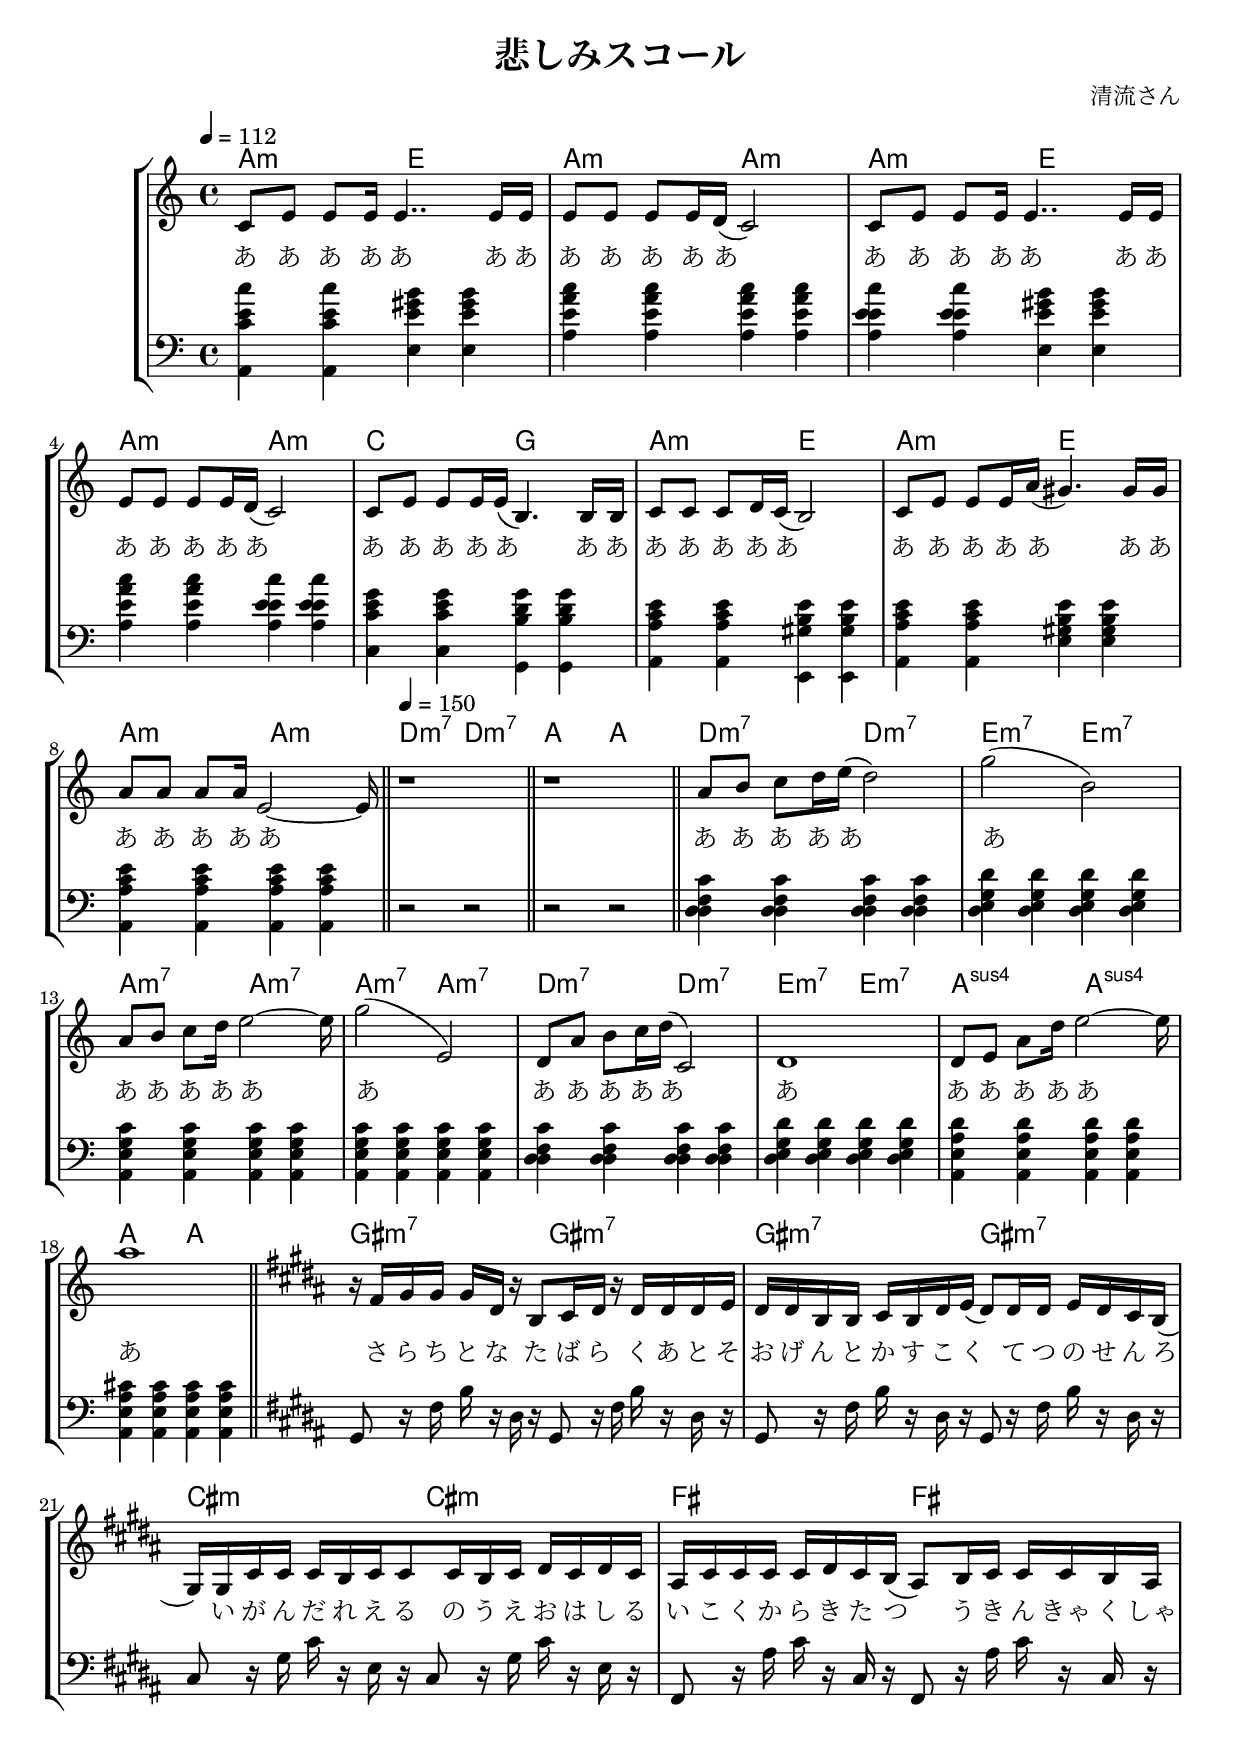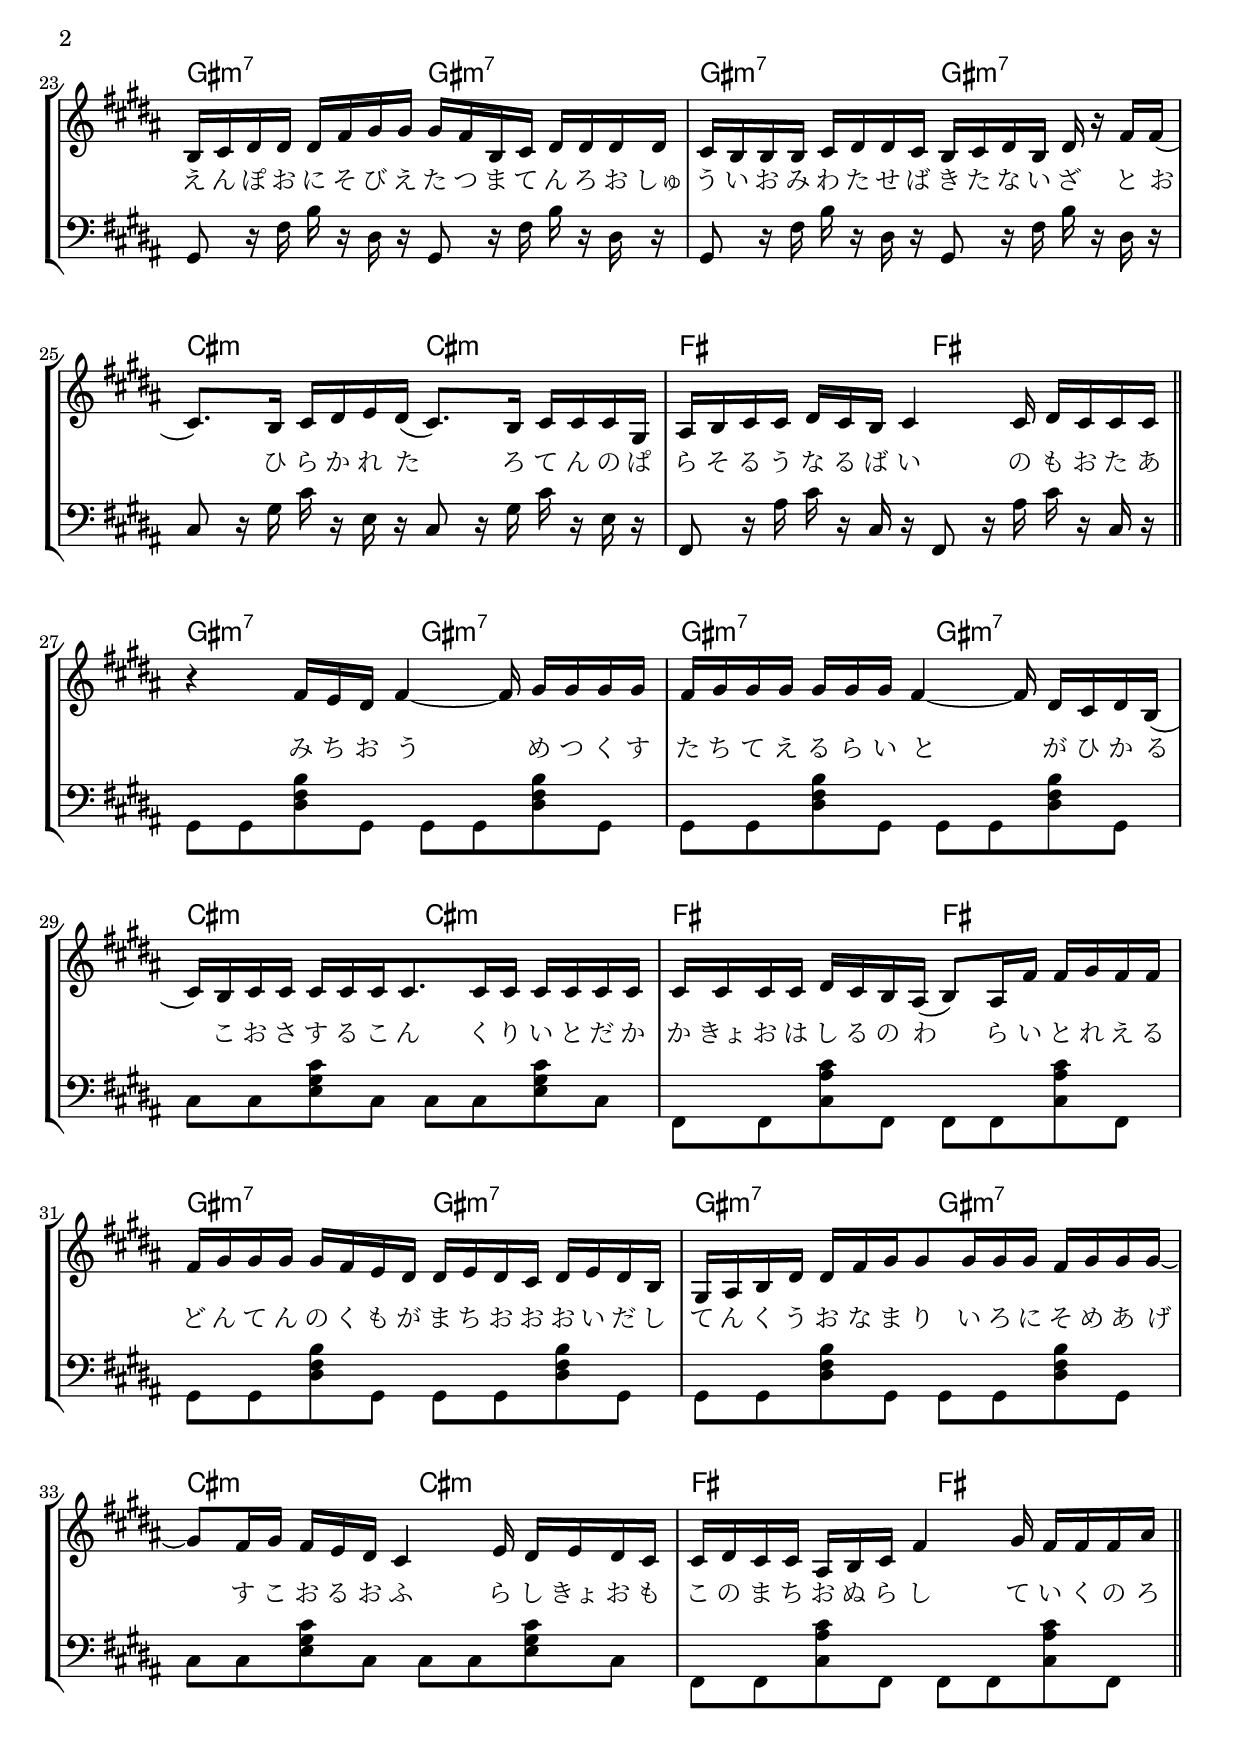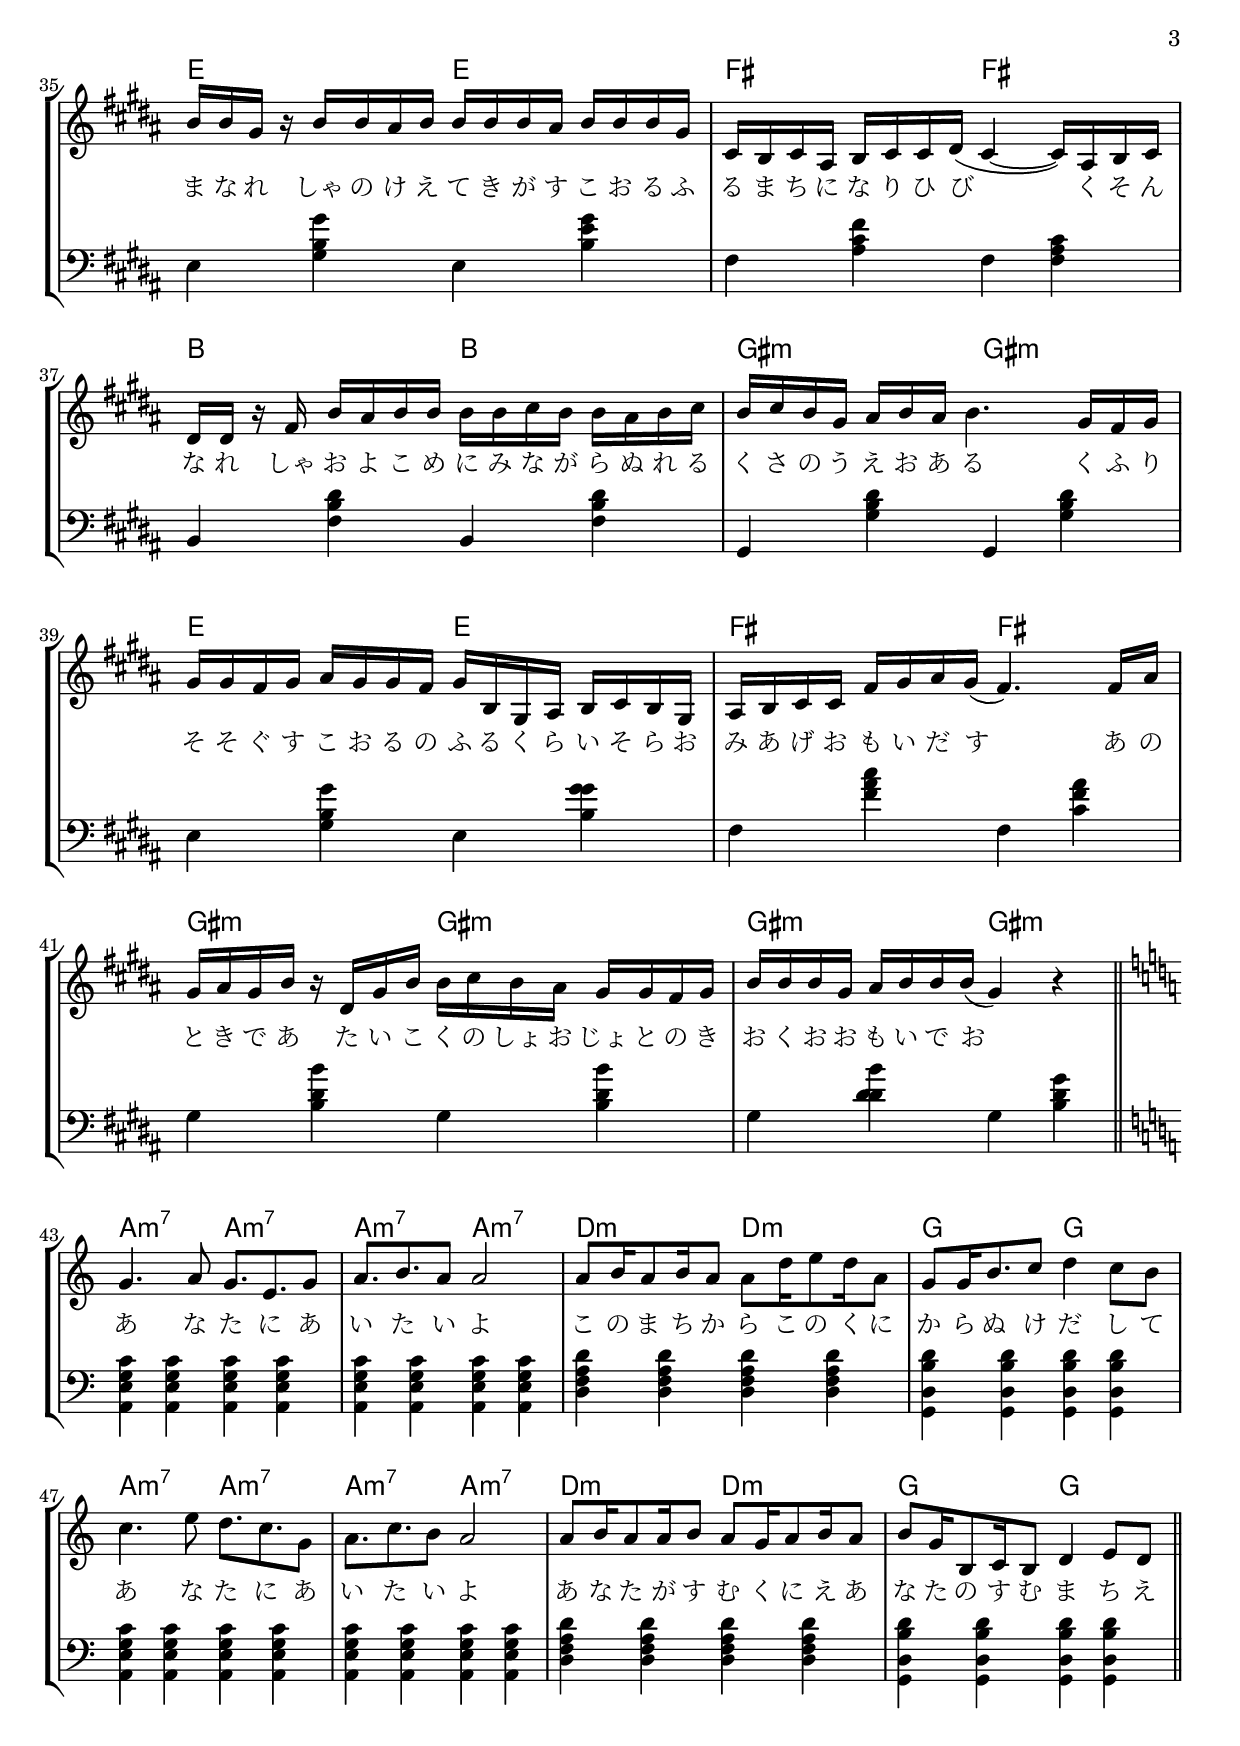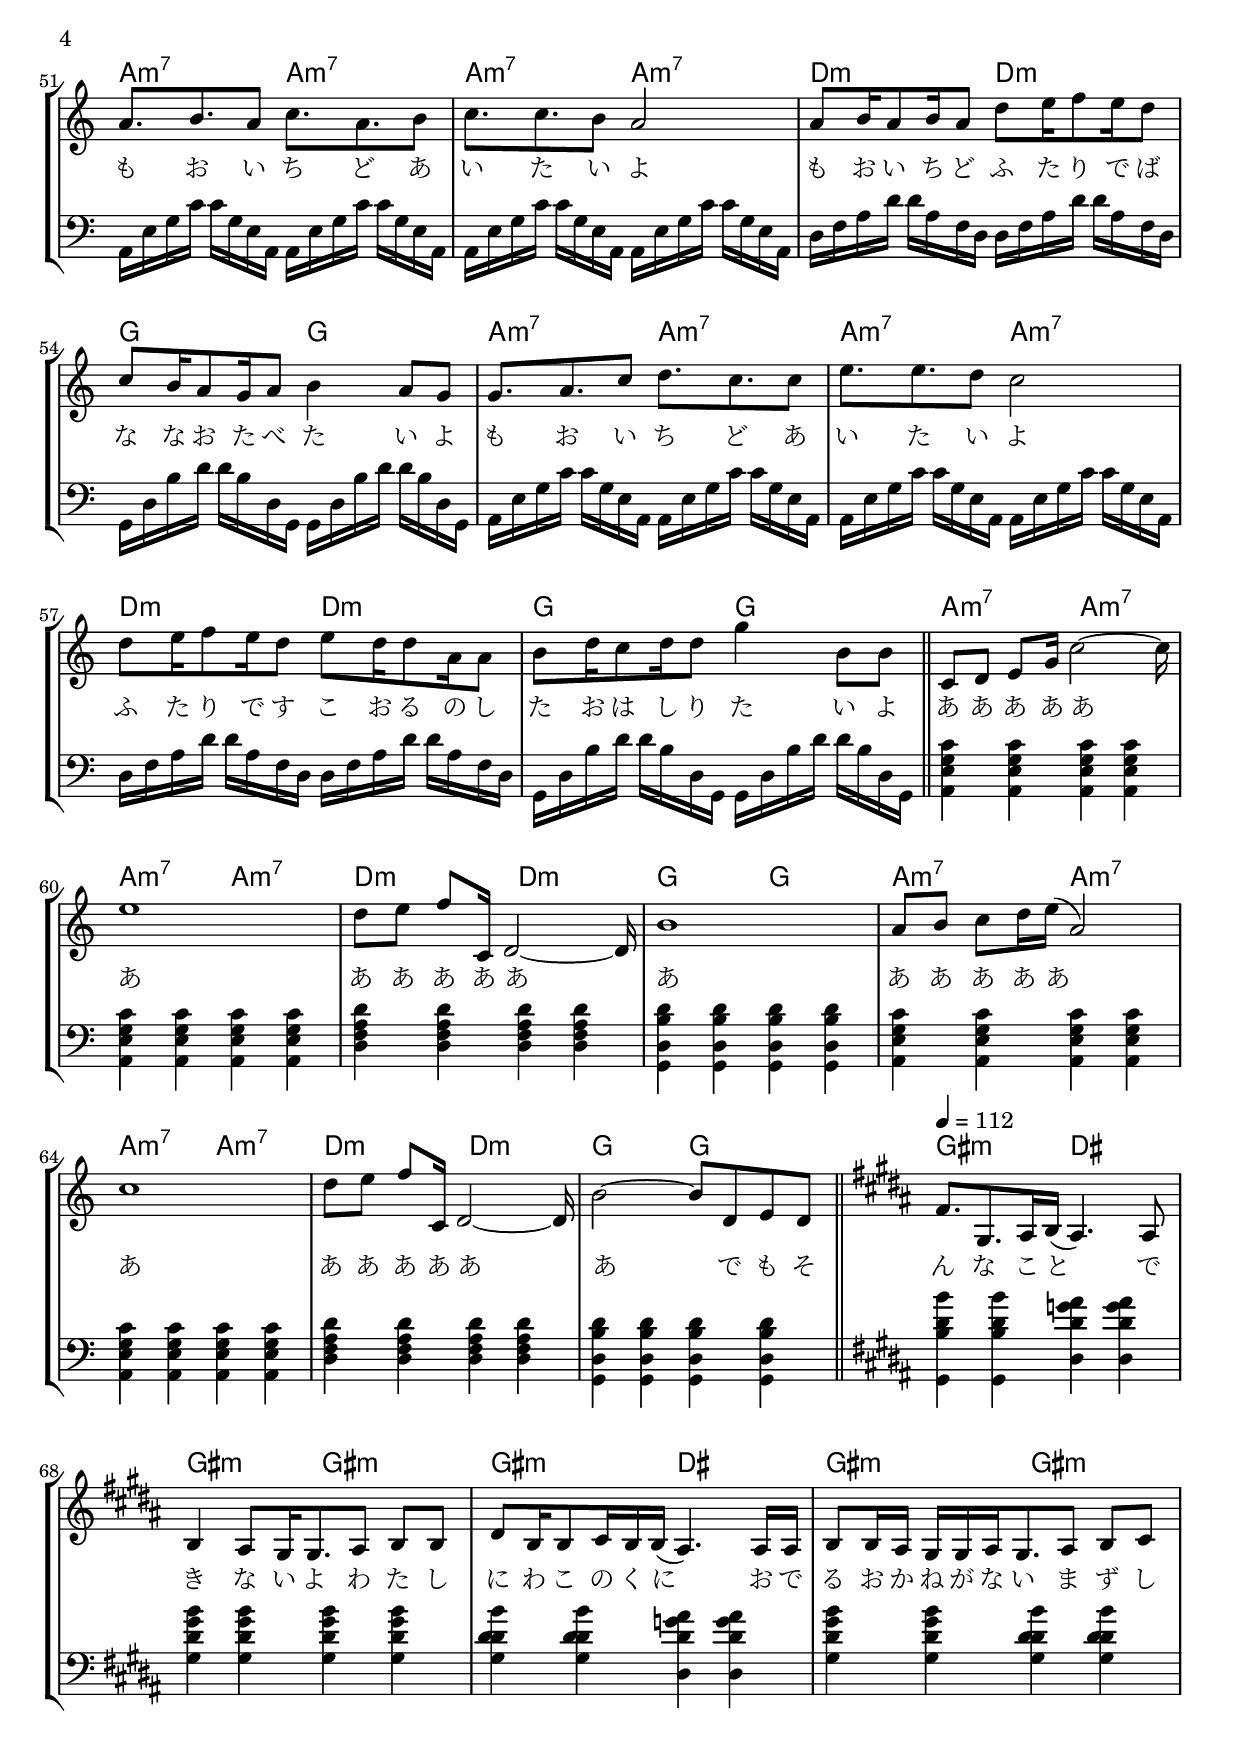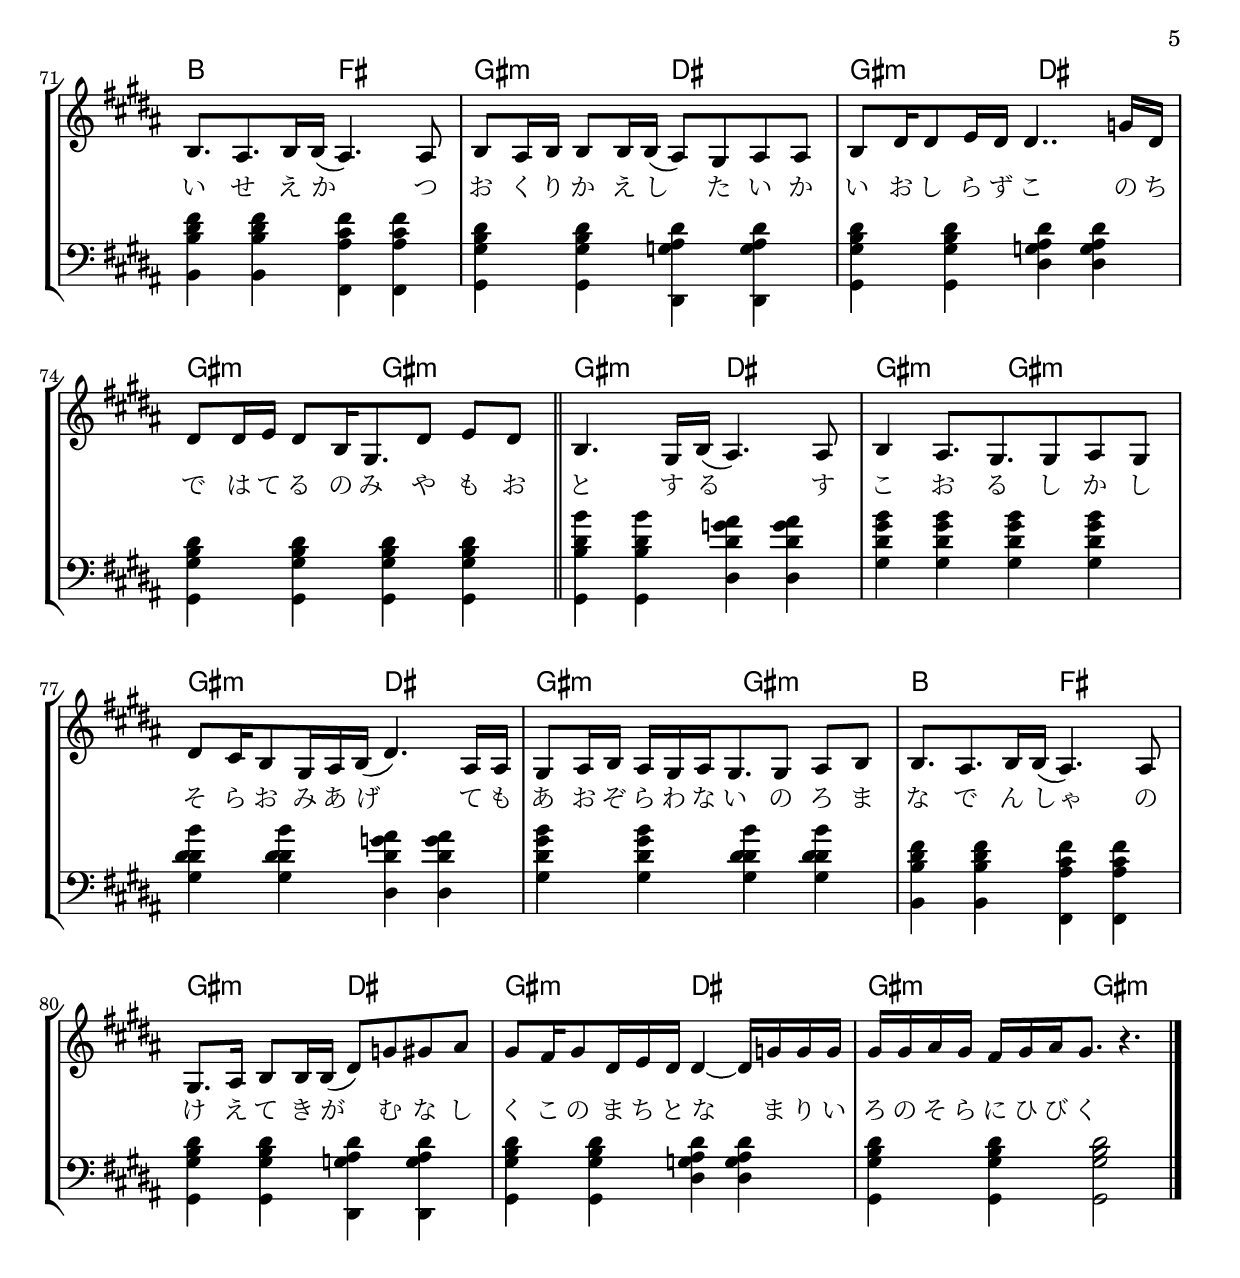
\version "2.12.1"

\header {
	title = \markup {悲しみスコール}
	composer = \markup \center-column {清流さん}
}

harmony = \chordmode {
	a2:m e a:m a:m a:m e a:m a:m c g a:m e a:m e a:m a:m 

	d:min7 d:min7 

	a a 

	d:min7 d:min7 e:min7 e:min7 a:min7 a:min7 a:min7 a:min7 d:min7 d:min7 e:min7 e:min7 a:sus4 a:sus4 a a 

	gis:min7 gis:min7 gis:min7 gis:min7 cis:m cis:m fis fis gis:min7 gis:min7 gis:min7 gis:min7 cis:m cis:m fis fis 

	gis:min7 gis:min7 gis:min7 gis:min7 cis:m cis:m fis fis gis:min7 gis:min7 gis:min7 gis:min7 cis:m cis:m fis fis 

	e e fis fis b b gis:m gis:m e e fis fis gis:m gis:m gis:m gis:m 

	a:min7 a:min7 a:min7 a:min7 d:m d:m g g a:min7 a:min7 a:min7 a:min7 d:m d:m g g 

	a:min7 a:min7 a:min7 a:min7 d:m d:m g g a:min7 a:min7 a:min7 a:min7 d:m d:m g g 

	a:min7 a:min7 a:min7 a:min7 d:m d:m g g a:min7 a:min7 a:min7 a:min7 d:m d:m g g 

	gis:m dis gis:m gis:m gis:m dis gis:m gis:m b fis gis:m dis gis:m dis gis:m gis:m 

	gis:m dis gis:m gis:m gis:m dis gis:m gis:m b fis gis:m dis gis:m dis gis:m gis:m 
}

melody = {
	\set Staff.midiInstrument = #"FX 1 (rain)"
		\key c \major
	\tempo 4 = 112
 c'8  e'8  e'8  e'16  e'4..  e'16  e'16 
	e'8  e'8  e'8  e'16  d'16  (c'2) 
	c'8  e'8  e'8  e'16  e'4..  e'16  e'16 
	e'8  e'8  e'8  e'16  d'16  (c'2) 
	c'8  e'8  e'8  e'16  e'16  (b4.)  b16  b16 
	c'8  c'8  c'8  d'16  c'16  (b2) 
	c'8  e'8  e'8  e'16  a'16  (gis'4.)  gis'16  gis'16 
	a'8  a'8  a'8  a'16  e'2~e'16
	\tempo 4 = 150
	r1   
	r1   
	\set Staff.midiInstrument = #"String Ensemble 1"
	 a'8  b'8  c''8  d''16  e''16  (d''2) 
	g''2  (b'2) 
	a'8  b'8  c''8  d''16  e''2~e''16 
	g''2  (e'2) 
	d'8  a'8  b'8  c''16  d''16  (c'2) 
	d'1 
	d'8  e'8  a'8  d''16  e''2~e''16 
	a''1
	\set Staff.midiInstrument = #"fss0.35"
		\key b \major
r16 fis'16  gis'16  gis'16  gis'16  dis'16  r16  b8  cis'16  dis'16  r16  dis'16  dis'16  dis'16  e'16 
	dis'16  dis'16  b16  b16  cis'16  b16  dis'16  e'16  (dis'8)  dis'16  dis'16  e'16  dis'16  cis'16  b16 
	(gis16)  gis16  cis'16  cis'16  cis'16  b16  cis'16  cis'8  cis'16  b16  cis'16  dis'16  cis'16  dis'16  cis'16 
	ais16  cis'16  cis'16  cis'16  cis'16  dis'16  cis'16  b16  (ais8)  b16  cis'16  cis'16  cis'16  b16  ais16 
	b16  cis'16  dis'16  dis'16  dis'16  fis'16  gis'16  gis'16  gis'16  fis'16  b16  cis'16  dis'16  dis'16  dis'16  dis'16 
	cis'16  b16  b16  b16  cis'16  dis'16  dis'16  cis'16  b16  cis'16  dis'16  b16  dis'16  r16  fis'16  fis'16 
	(cis'8.)  b16  cis'16  dis'16  e'16  dis'16  (cis'8.)  b16  cis'16  cis'16  cis'16  gis16 
	ais16  b16  cis'16  cis'16  dis'16  cis'16  b16  cis'4  cis'16  dis'16  cis'16  cis'16  cis'16
	\set Staff.midiInstrument = #"fss0.35"
	r4 fis'16  e'16  dis'16  fis'4~fis'16  gis'16  gis'16  gis'16  gis'16 
	fis'16  gis'16  gis'16  gis'16  gis'16  gis'16  gis'16  fis'4~fis'16  dis'16  cis'16  dis'16  b16 
	(cis'16)  b16  cis'16  cis'16  cis'16  cis'16  cis'16  cis'8.  cis'16  cis'16  cis'16  cis'16  cis'16  cis'16 
	cis'16  cis'16  cis'16  cis'16  dis'16  cis'16  b16  ais16  (b8)  ais16  fis'16  fis'16  gis'16  fis'16  fis'16 
	fis'16  gis'16  gis'16  gis'16  gis'16  fis'16  e'16  dis'16  dis'16  e'16  dis'16  cis'16  dis'16  e'16  dis'16  b16 
	gis16  ais16  b16  dis'16  dis'16  fis'16  gis'16  gis'8  gis'16  gis'16  gis'16  fis'16  gis'16  gis'16  gis'16~ 
	gis'8  fis'16  gis'16  fis'16  e'16  dis'16  cis'4  e'16  dis'16  e'16  dis'16  cis'16 
	cis'16  dis'16  cis'16  cis'16  ais16  b16  cis'16  fis'4  gis'16  fis'16  fis'16  	\set Staff.midiInstrument = #"fss0.35"
	fis'16  ais'16 
	b'16  b'16  gis'16  r16  b'16  b'16  ais'16  b'16  b'16  b'16  b'16  ais'16  b'16  b'16  b'16  gis'16 
	cis'16  b16  cis'16  ais16  b16  cis'16  cis'16  dis'16  (cis'4~cis'16)  ais16  b16  cis'16 
	dis'16  dis'16  r16  fis'16  b'16  ais'16  b'16  b'16  b'16  b'16  cis''16  b'16  b'16  ais'16  b'16  cis''16 
	b'16  cis''16  b'16  gis'16  ais'16  b'16  ais'16  b'4.  gis'16  fis'16  gis'16 
	gis'16  gis'16  fis'16  gis'16  ais'16  gis'16  gis'16  fis'16  gis'16  b16  gis16  ais16  b16  cis'16  b16  gis16 
	ais16  b16  cis'16  cis'16  fis'16  gis'16  ais'16  gis'16  (fis'4.)  fis'16  ais'16 
	gis'16  ais'16  gis'16  b'16  r16  dis'16  gis'16  b'16  b'16  cis''16  b'16  ais'16  gis'16  gis'16  fis'16  gis'16 
	b'16  b'16  b'16  gis'16  ais'16  b'16  b'16  b'16  (gis'4)  	r4 	\set Staff.midiInstrument = #"fss0.35"
		\key c \major
 g'4.  a'8  g'8.  e'8.  g'8 
	a'8.  b'8.  a'8  a'2 
	a'8  b'16  a'8  b'16  a'8  a'8  d''16  e''8  d''16  a'8 
	g'8  g'16  b'8.  c''8  d''4  c''8  b'8 
	c''4.  e''8  d''8.  c''8.  g'8 
	a'8.  c''8.  b'8  a'2 
	a'8  b'16  a'8  a'16  b'8  a'8  g'16  a'8  b'16  a'8 
	b'8  g'16  b8  c'16  b8  d'4  e'8  d'8
	\set Staff.midiInstrument = #"fss0.35"
	 a'8.  b'8.  a'8  c''8.  a'8.  b'8 
	c''8.  c''8.  b'8  a'2 
	a'8  b'16  a'8  b'16  a'8  d''8  e''16  f''8  e''16  d''8 
	c''8  b'16  a'8  g'16  a'8  b'4  a'8  g'8 
	g'8.  a'8.  c''8  d''8.  c''8.  c''8 
	e''8.  e''8.  d''8  c''2 
	d''8  e''16  f''8  e''16  d''8  e''8  d''16  d''8  a'16  a'8 
	b'8  d''16  c''8  d''16  d''8  g''4  b'8  b'8
	\set Staff.midiInstrument = #"String Ensemble 1"
	 c'8  d'8  e'8  g'16  c''2~c''16 
	e''1 
	d''8  e''8  f''8  c'16  d'2~d'16 
	b'1 
	a'8  b'8  c''8  d''16  e''16  (a'2) 
	c''1 
	d''8  e''8  f''8  c'16  d'2~d'16 
	b'2~b'8  	\set Staff.midiInstrument = #"fss0.35"
	d'8  e'8  d'8 
		\key b \major
	\tempo 4 = 112
fis'8.  gis8.  ais16  b16  (ais4.)  ais8 
	b4  ais8  gis16  gis8.  ais8  b8  b8 
	dis'8  b16  b8  cis'16  b16  b16  (ais4.)  ais16  ais16 
	b8  b16  ais16  gis16  gis16  ais16  gis8.  ais8  b8  cis'8 
	b8.  ais8.  b16  b16  (ais4.)  ais8 
	b8  ais16  b16  b8  b16  b16  (ais8)  gis8  ais8  ais8 
	b8  dis'16  dis'8  e'16  dis'16  dis'4..  g'16  dis'16 
	dis'8  dis'16  e'16  dis'8  b16  gis8.  	\set Staff.midiInstrument = #"fss0.35"
	dis'8  e'8  dis'8 
	b4.  gis16  b16  (ais4.)  ais8 
	b4  ais8.  gis8.  gis8  ais8  gis8 
	dis'8  cis'16  b8  gis16  ais16  b16  (dis'4.)  ais16  ais16 
	gis8  ais16  b16  ais16  gis16  ais16  gis8.  gis8  ais8  b8 
	b8.  ais8.  b16  b16  (ais4.)  ais8 
	gis8.  ais16  b8  b16  b16  (dis'8)  g'8  gis'8  ais'8 
	gis'8  fis'16  gis'8  dis'16  e'16  dis'16  dis'4~dis'16  g'16  g'16  g'16 
	gis'16  gis'16  ais'16  gis'16  fis'16  gis'16  ais'16  gis'8.  	r4. 	\bar "|."
}

words = \lyricmode {
	あ  あ  あ  あ  あ  あ  あ  あ  あ  あ  あ  あ  あ  あ  あ  あ  あ  あ  あ  あ  あ  あ  あ  あ  あ  あ  あ  あ  あ  あ  あ  あ  あ  あ  あ  あ  あ  あ  あ  あ  あ  あ  あ  あ  あ  あ  あ  あ  
	
	
	あ  あ  あ  あ  あ  あ  あ  あ  あ  あ  あ  あ  あ  あ  あ  あ  あ  あ  あ  あ  あ  あ  あ  あ  
	さ  ら  ち  と  な  た  ば  ら  く  あ  と  そ  お  げ  ん  と  か  す  こ  く  て  つ  の  せ  ん  ろ  い  が  ん  だ  れ  え  る  の  う  え  お  は  し  る  い  こ  く  か  ら  き  た  つ  う  き  ん  きゃ  く  しゃ  え  ん  ぽ  お  に  そ  び  え  た  つ  ま  て  ん  ろ  お  しゅ  う  い  お  み  わ  た  せ  ば  き  た  な  い  ざ  と  お  ひ  ら  か  れ  た  ろ  て  ん  の  ぱ  ら  そ  る  う  な  る  ば  い  の  も  お  た  あ  
	み  ち  お  う  め  つ  く  す  た  ち  て  え  る  ら  い  と  が  ひ  か  る  こ  お  さ  す  る  こ  ん  く  り  い  と  だ  か  か  きょ  お  は  し  る  の  わ  ら  い  と  れ  え  る  ど  ん  て  ん  の  く  も  が  ま  ち  お  お  お  い  だ  し  て  ん  く  う  お  な  ま  り  い  ろ  に  そ  め  あ  げ  す  こ  お  る  お  ふ  ら  し  きょ  お  も  こ  の  ま  ち  お  ぬ  ら  し  て  い  く  
	の  ろ  ま  な  れ  しゃ  の  け  え  て  き  が  す  こ  お  る  ふ  る  ま  ち  に  な  り  ひ  び  く  そ  ん  な  れ  しゃ  お  よ  こ  め  に  み  な  が  ら  ぬ  れ  る  く  さ  の  う  え  お  あ  る  く  ふ  り  そ  そ  ぐ  す  こ  お  る  の  ふ  る  く  ら  い  そ  ら  お  み  あ  げ  お  も  い  だ  す  あ  の  と  き  で  あ  た  い  こ  く  の  しょ  お  じょ  と  の  き  お  く  お  お  も  い  で  お  
	あ  な  た  に  あ  い  た  い  よ  こ  の  ま  ち  か  ら  こ  の  く  に  か  ら  ぬ  け  だ  し  て  あ  な  た  に  あ  い  た  い  よ  あ  な  た  が  す  む  く  に  え  あ  な  た  の  す  む  ま  ち  え  
	も  お  い  ち  ど  あ  い  た  い  よ  も  お  い  ち  ど  ふ  た  り  で  ば  な  な  お  た  べ  た  い  よ  も  お  い  ち  ど  あ  い  た  い  よ  ふ  た  り  で  す  こ  お  る  の  し  た  お  は  し  り  た  い  よ  
	あ  あ  あ  あ  あ  あ  あ  あ  あ  あ  あ  あ  あ  あ  あ  あ  あ  あ  あ  あ  あ  あ  あ  あ  
	で  も  そ  ん  な  こ  と  で  き  な  い  よ  わ  た  し  に  わ  こ  の  く  に  お  で  る  お  か  ね  が  な  い  ま  ず  し  い  せ  え  か  つ  お  く  り  か  え  し  た  い  か  い  お  し  ら  ず  こ  の  ち  で  は  て  る  の  み  
	や  も  お  と  す  る  す  こ  お  る  し  か  し  そ  ら  お  み  あ  げ  て  も  あ  お  ぞ  ら  わ  な  い  の  ろ  ま  な  で  ん  しゃ  の  け  え  て  き  が  む  な  し  く  こ  の  ま  ち  と  な  ま  り  い  ろ  の  そ  ら  に  ひ  び  く  
}

tempochange = {
	\tempo 4 = 112
	r1 | r1 | r1 | r1 | r1 | r1 | r1 | r1 \bar "||"
	\tempo 4 = 150
	r1 \bar "||"
	\tempo 4 = 150
	r1 \bar "||"
	\tempo 4 = 150
	r1 | r1 | r1 | r1 | r1 | r1 | r1 | r1 \bar "||"
	\tempo 4 = 150
	r1 | r1 | r1 | r1 | r1 | r1 | r1 | r1 \bar "||"
	\tempo 4 = 150
	r1 | r1 | r1 | r1 | r1 | r1 | r1 | r1 \bar "||"
	\tempo 4 = 150
	r1 | r1 | r1 | r1 | r1 | r1 | r1 | r1 \bar "||"
	\tempo 4 = 150
	r1 | r1 | r1 | r1 | r1 | r1 | r1 | r1 \bar "||"
	\tempo 4 = 150
	r1 | r1 | r1 | r1 | r1 | r1 | r1 | r1 \bar "||"
	\tempo 4 = 150
	r1 | r1 | r1 | r1 | r1 | r1 | r1 | r1 \bar "||"
	\tempo 4 = 112
	r1 | r1 | r1 | r1 | r1 | r1 | r1 | r1 \bar "||"
	\tempo 4 = 112
	r1 | r1 | r1 | r1 | r1 | r1 | r1 | r1 \bar "|."
}

mainacc = {
	\clef bass
	\set Staff.midiInstrument = #"Bright Acoustic"
	\key c \major
	\tempo 4 = 112
	<a, e' c' c''>4 <a, e' c' c''>4
	<e e' gis' b'>4 <e e' gis' b'>4
	<a e' a' c''>4 <a e' a' c''>4
	<a e' a' c''>4 <a e' a' c''>4
	<a e' e' c''>4 <a e' e' c''>4
	<e e' gis' b'>4 <e e' gis' b'>4
	<a e' a' c''>4 <a e' a' c''>4
	<a e' e' c''>4 <a e' e' c''>4
	<c c' e' g'>4 <c c' e' g'>4
	<g, b d' g'>4 <g, b d' g'>4
	<a, a c' e'>4 <a, a c' e'>4
	<e, gis b e'>4 <e, gis b e'>4
	<a, a c' e'>4 <a, a c' e'>4
	<e gis b e'>4 <e gis b e'>4
	<a, a c' e'>4 <a, a c' e'>4
	<a, a c' e'>4 <a, a c' e'>4
	\bar "||"

	\set Staff.midiInstrument = #"Acoustic grand"
	\tempo 4 = 150
	r2
	r2
	\bar "||"

	\set Staff.midiInstrument = #"Acoustic grand"
	r2
	r2
	\bar "||"

	\set Staff.midiInstrument = #"Bright Acoustic"
	<d d f c'>4 <d d f c'>4
	<d d f c'>4 <d d f c'>4
	<e d g d'>4 <e d g d'>4
	<e d g d'>4 <e d g d'>4
	<a, e g c'>4 <a, e g c'>4
	<a, e g c'>4 <a, e g c'>4
	<a, e g c'>4 <a, e g c'>4
	<a, e g c'>4 <a, e g c'>4
	<d d f c'>4 <d d f c'>4
	<d d f c'>4 <d d f c'>4
	<e d g d'>4 <e d g d'>4
	<e d g d'>4 <e d g d'>4
	<a, e a d'>4 <a, e a d'>4
	<a, e a d'>4 <a, e a d'>4
	<a, e a cis'>4 <a, e a cis'>4
	<a, e a cis'>4 <a, e a cis'>4
	\bar "||"

	\set Staff.midiInstrument = #"Harmonica"
	\key b \major
	gis,8r16fis16b16r16dis16r16
	gis,8r16fis16b16r16dis16r16
	gis,8r16fis16b16r16dis16r16
	gis,8r16fis16b16r16dis16r16
	cis8r16gis16cis'16r16e16r16
	cis8r16gis16cis'16r16e16r16
	fis,8r16ais16cis'16r16cis16r16
	fis,8r16ais16cis'16r16cis16r16
	gis,8r16fis16b16r16dis16r16
	gis,8r16fis16b16r16dis16r16
	gis,8r16fis16b16r16dis16r16
	gis,8r16fis16b16r16dis16r16
	cis8r16gis16cis'16r16e16r16
	cis8r16gis16cis'16r16e16r16
	fis,8r16ais16cis'16r16cis16r16
	fis,8r16ais16cis'16r16cis16r16
	\bar "||"

	\set Staff.midiInstrument = #"Harmonica"
	gis,8 gis,8 <dis fis b>8 gis,8
	gis,8 gis,8 <dis fis b>8 gis,8
	gis,8 gis,8 <dis fis b>8 gis,8
	gis,8 gis,8 <dis fis b>8 gis,8
	cis8 cis8 <e gis cis'>8 cis8
	cis8 cis8 <e gis cis'>8 cis8
	fis,8 fis,8 <cis ais cis'>8 fis,8
	fis,8 fis,8 <cis ais cis'>8 fis,8
	gis,8 gis,8 <dis fis b>8 gis,8
	gis,8 gis,8 <dis fis b>8 gis,8
	gis,8 gis,8 <dis fis b>8 gis,8
	gis,8 gis,8 <dis fis b>8 gis,8
	cis8 cis8 <e gis cis'>8 cis8
	cis8 cis8 <e gis cis'>8 cis8
	fis,8 fis,8 <cis ais cis'>8 fis,8
	fis,8 fis,8 <cis ais cis'>8 fis,8
	\bar "||"

	\set Staff.midiInstrument = #"Slap Bass 1"
	e4 <gis b gis'>4
	e4 <b e' gis'>4
	fis4 <ais cis' fis'>4
	fis4 <fis ais cis'>4
	b,4 <fis b dis'>4
	b,4 <fis b dis'>4
	gis,4 <gis b dis'>4
	gis,4 <gis b dis'>4
	e4 <gis b gis'>4
	e4 <b gis' gis'>4
	fis4 <fis' ais' cis''>4
	fis4 <cis' fis' ais'>4
	gis4 <b dis' b'>4
	gis4 <b dis' b'>4
	gis4 <dis' dis' b'>4
	gis4 <b dis' gis'>4
	\bar "||"

	\set Staff.midiInstrument = #"Acoustic Guitar (nylon)"
	\key c \major
	<a, e g c'>4 <a, e g c'>4
	<a, e g c'>4 <a, e g c'>4
	<a, e g c'>4 <a, e g c'>4
	<a, e g c'>4 <a, e g c'>4
	<d f a d'>4 <d f a d'>4
	<d f a d'>4 <d f a d'>4
	<g, d b d'>4 <g, d b d'>4
	<g, d b d'>4 <g, d b d'>4
	<a, e g c'>4 <a, e g c'>4
	<a, e g c'>4 <a, e g c'>4
	<a, e g c'>4 <a, e g c'>4
	<a, e g c'>4 <a, e g c'>4
	<d f a d'>4 <d f a d'>4
	<d f a d'>4 <d f a d'>4
	<g, d b d'>4 <g, d b d'>4
	<g, d b d'>4 <g, d b d'>4
	\bar "||"

	\set Staff.midiInstrument = #"Acoustic Guitar (steel)"
	a,16 e g c' c' g e a,
	a,16 e g c' c' g e a,
	a,16 e g c' c' g e a,
	a,16 e g c' c' g e a,
	d16 f a d' d' a f d
	d16 f a d' d' a f d
	g,16 d b d' d' b d g,
	g,16 d b d' d' b d g,
	a,16 e g c' c' g e a,
	a,16 e g c' c' g e a,
	a,16 e g c' c' g e a,
	a,16 e g c' c' g e a,
	d16 f a d' d' a f d
	d16 f a d' d' a f d
	g,16 d b d' d' b d g,
	g,16 d b d' d' b d g,
	\bar "||"

	\set Staff.midiInstrument = #"Bright Acoustic"
	<a, e g c'>4 <a, e g c'>4
	<a, e g c'>4 <a, e g c'>4
	<a, e g c'>4 <a, e g c'>4
	<a, e g c'>4 <a, e g c'>4
	<d f a d'>4 <d f a d'>4
	<d f a d'>4 <d f a d'>4
	<g, d b d'>4 <g, d b d'>4
	<g, d b d'>4 <g, d b d'>4
	<a, e g c'>4 <a, e g c'>4
	<a, e g c'>4 <a, e g c'>4
	<a, e g c'>4 <a, e g c'>4
	<a, e g c'>4 <a, e g c'>4
	<d f a d'>4 <d f a d'>4
	<d f a d'>4 <d f a d'>4
	<g, d b d'>4 <g, d b d'>4
	<g, d b d'>4 <g, d b d'>4
	\bar "||"

	\set Staff.midiInstrument = #"Bright Acoustic"
	\key b \major
	\tempo 4 = 112
	<gis, dis' b b'>4 <gis, dis' b b'>4
	<dis dis' g' ais'>4 <dis dis' g' ais'>4
	<gis dis' gis' b'>4 <gis dis' gis' b'>4
	<gis dis' gis' b'>4 <gis dis' gis' b'>4
	<gis dis' dis' b'>4 <gis dis' dis' b'>4
	<dis dis' g' ais'>4 <dis dis' g' ais'>4
	<gis dis' gis' b'>4 <gis dis' gis' b'>4
	<gis dis' dis' b'>4 <gis dis' dis' b'>4
	<b, b dis' fis'>4 <b, b dis' fis'>4
	<fis, ais cis' fis'>4 <fis, ais cis' fis'>4
	<gis, gis b dis'>4 <gis, gis b dis'>4
	<dis, g ais dis'>4 <dis, g ais dis'>4
	<gis, gis b dis'>4 <gis, gis b dis'>4
	<dis g ais dis'>4 <dis g ais dis'>4
	<gis, gis b dis'>4 <gis, gis b dis'>4
	<gis, gis b dis'>4 <gis, gis b dis'>4
	\bar "||"

	\set Staff.midiInstrument = #"Bright Acoustic"
	<gis, dis' b b'>4 <gis, dis' b b'>4
	<dis dis' g' ais'>4 <dis dis' g' ais'>4
	<gis dis' gis' b'>4 <gis dis' gis' b'>4
	<gis dis' gis' b'>4 <gis dis' gis' b'>4
	<gis dis' dis' b'>4 <gis dis' dis' b'>4
	<dis dis' g' ais'>4 <dis dis' g' ais'>4
	<gis dis' gis' b'>4 <gis dis' gis' b'>4
	<gis dis' dis' b'>4 <gis dis' dis' b'>4
	<b, b dis' fis'>4 <b, b dis' fis'>4
	<fis, ais cis' fis'>4 <fis, ais cis' fis'>4
	<gis, gis b dis'>4 <gis, gis b dis'>4
	<dis, g ais dis'>4 <dis, g ais dis'>4
	<gis, gis b dis'>4 <gis, gis b dis'>4
	<dis g ais dis'>4 <dis g ais dis'>4
	<gis, gis b dis'>4 <gis, gis b dis'>4
	<gis, gis b dis'>2
	\bar "|."
}

subacc = {
	\clef bass
	\set Staff.midiInstrument = #"Acoustic grand"
	\key c \major
	\tempo 4 = 112
	r2
	r2
	r2
	r2
	r2
	r2
	r2
	r2
	r2
	r2
	r2
	r2
	r2
	r2
	r2
	r2
	\bar "||"

	\set Staff.midiInstrument = #"Acoustic grand"
	\tempo 4 = 150
	r2
	r2
	\bar "||"

	\set Staff.midiInstrument = #"Acoustic grand"
	r2
	r2
	\bar "||"

	\set Staff.midiInstrument = #"Electric Guitar (clean)"
	d16 <d f c'>16 d8 <d f c'>8 d8
	d16 <d f c'>16 d8 <d f c'>8 d8
	e16 <d g d'>16 e8 <d g d'>8 e8
	e16 <d g d'>16 e8 <d g d'>8 e8
	a,16 <e g c'>16 a,8 <e g c'>8 a,8
	a,16 <e g c'>16 a,8 <e g c'>8 a,8
	a,16 <e g c'>16 a,8 <e g c'>8 a,8
	a,16 <e g c'>16 a,8 <e g c'>8 a,8
	d16 <d f c'>16 d8 <d f c'>8 d8
	d16 <d f c'>16 d8 <d f c'>8 d8
	e16 <d g d'>16 e8 <d g d'>8 e8
	e16 <d g d'>16 e8 <d g d'>8 e8
	a,16 <e a d'>16 a,8 <e a d'>8 a,8
	a,16 <e a d'>16 a,8 <e a d'>8 a,8
	a,16 <e a cis'>16 a,8 <e a cis'>8 a,8
	a,16 <e a cis'>16 a,8 <e a cis'>8 a,8
	\bar "||"

	\set Staff.midiInstrument = #"Electric Guitar (clean)"
	\key b \major
	gis,8 b fis b
	gis,8 b fis b
	gis,8 b fis b
	gis,8 b fis b
	cis8 cis' gis cis'
	cis8 cis' gis cis'
	fis,8 cis' ais cis'
	fis,8 cis' ais cis'
	gis,8 b fis b
	gis,8 b fis b
	gis,8 b fis b
	gis,8 b fis b
	cis8 cis' gis cis'
	cis8 cis' gis cis'
	fis,8 cis' ais cis'
	fis,8 cis' ais cis'
	\bar "||"

	\set Staff.midiInstrument = #"Electric Guitar (clean)"
	gis,8r16fis16b16r16dis16r16
	gis,8r16fis16b16r16dis16r16
	gis,8r16fis16b16r16dis16r16
	gis,8r16fis16b16r16dis16r16
	cis8r16gis16cis'16r16e16r16
	cis8r16gis16cis'16r16e16r16
	fis,8r16ais16cis'16r16cis16r16
	fis,8r16ais16cis'16r16cis16r16
	gis,8r16fis16b16r16dis16r16
	gis,8r16fis16b16r16dis16r16
	gis,8r16fis16b16r16dis16r16
	gis,8r16fis16b16r16dis16r16
	cis8r16gis16cis'16r16e16r16
	cis8r16gis16cis'16r16e16r16
	fis,8r16ais16cis'16r16cis16r16
	fis,8r16ais16cis'16r16cis16r16
	\bar "||"

	\set Staff.midiInstrument = #"Electric Guitar (clean)"
	r8 <gis b gis'>8 <gis b gis'>8 <gis b gis'>8
	r8 <b e' gis'>8 <b e' gis'>8 <b e' gis'>8
	r8 <ais cis' fis'>8 <ais cis' fis'>8 <ais cis' fis'>8
	r8 <fis ais cis'>8 <fis ais cis'>8 <fis ais cis'>8
	r8 <fis b dis'>8 <fis b dis'>8 <fis b dis'>8
	r8 <fis b dis'>8 <fis b dis'>8 <fis b dis'>8
	r8 <gis b dis'>8 <gis b dis'>8 <gis b dis'>8
	r8 <gis b dis'>8 <gis b dis'>8 <gis b dis'>8
	r8 <gis b gis'>8 <gis b gis'>8 <gis b gis'>8
	r8 <b gis' gis'>8 <b gis' gis'>8 <b gis' gis'>8
	r8 <fis' ais' cis''>8 <fis' ais' cis''>8 <fis' ais' cis''>8
	r8 <cis' fis' ais'>8 <cis' fis' ais'>8 <cis' fis' ais'>8
	r8 <b dis' b'>8 <b dis' b'>8 <b dis' b'>8
	r8 <b dis' b'>8 <b dis' b'>8 <b dis' b'>8
	r8 <dis' dis' b'>8 <dis' dis' b'>8 <dis' dis' b'>8
	r8 <b dis' gis'>8 <b dis' gis'>8 <b dis' gis'>8
	\bar "||"

	\set Staff.midiInstrument = #"String Ensemble 2"
	\key c \major
	<a, e g c'>4 <a, e g c'>4
	<a, e g c'>4 <a, e g c'>4
	<a, e g c'>4 <a, e g c'>4
	<a, e g c'>4 <a, e g c'>4
	<d f a d'>4 <d f a d'>4
	<d f a d'>4 <d f a d'>4
	<g, d b d'>4 <g, d b d'>4
	<g, d b d'>4 <g, d b d'>4
	<a, e g c'>4 <a, e g c'>4
	<a, e g c'>4 <a, e g c'>4
	<a, e g c'>4 <a, e g c'>4
	<a, e g c'>4 <a, e g c'>4
	<d f a d'>4 <d f a d'>4
	<d f a d'>4 <d f a d'>4
	<g, d b d'>4 <g, d b d'>4
	<g, d b d'>4 <g, d b d'>4
	\bar "||"

	\set Staff.midiInstrument = #"String Ensemble 1"
	<a, e g c'>4 <a, e g c'>4
	<a, e g c'>4 <a, e g c'>4
	<a, e g c'>4 <a, e g c'>4
	<a, e g c'>4 <a, e g c'>4
	<d f a d'>4 <d f a d'>4
	<d f a d'>4 <d f a d'>4
	<g, d b d'>4 <g, d b d'>4
	<g, d b d'>4 <g, d b d'>4
	<a, e g c'>4 <a, e g c'>4
	<a, e g c'>4 <a, e g c'>4
	<a, e g c'>4 <a, e g c'>4
	<a, e g c'>4 <a, e g c'>4
	<d f a d'>4 <d f a d'>4
	<d f a d'>4 <d f a d'>4
	<g, d b d'>4 <g, d b d'>4
	<g, d b d'>4 <g, d b d'>4
	\bar "||"

	\set Staff.midiInstrument = #"Electric Guitar (clean)"
	a,8 c' g c'
	a,8 c' g c'
	a,8 c' g c'
	a,8 c' g c'
	d8 d' a d'
	d8 d' a d'
	g,8 d' b d'
	g,8 d' b d'
	a,8 c' g c'
	a,8 c' g c'
	a,8 c' g c'
	a,8 c' g c'
	d8 d' a d'
	d8 d' a d'
	g,8 d' b d'
	g,8 d' b d'
	\bar "||"

	\set Staff.midiInstrument = #"FX 1 (rain)"
	\key b \major
	\tempo 4 = 112
	gis,4 r4
	dis4 r4
	gis4 r4
	gis4 r4
	gis4 r4
	dis4 r4
	gis4 r4
	gis4 r4
	b,4 r4
	fis,4 r4
	gis,4 r4
	dis,4 r4
	gis,4 r4
	dis4 r4
	gis,4 r4
	gis,4 r4
	\bar "||"

	\set Staff.midiInstrument = #"FX 1 (rain)"
	gis,4 <dis' b b'>4
	dis4 <dis' g' ais'>4
	gis4 <dis' gis' b'>4
	gis4 <dis' gis' b'>4
	gis4 <dis' dis' b'>4
	dis4 <dis' g' ais'>4
	gis4 <dis' gis' b'>4
	gis4 <dis' dis' b'>4
	b,4 <b dis' fis'>4
	fis,4 <ais cis' fis'>4
	gis,4 <gis b dis'>4
	dis,4 <g ais dis'>4
	gis,4 <gis b dis'>4
	dis4 <g ais dis'>4
	gis,4 <gis b dis'>4
	<gis, gis b dis'>2
	\bar "|."
}

percA = {
	\drummode {
	r1 |r1 |r1 |r1 |r1 |r1 |r1 |r1 \bar "||"
	r1 \bar "||"
	cymc1  \bar "||"
	cymc1  |r1  |r1  |r1  |cymc1  |r1  |r1  |r1  \bar "||"
	cymc1  |r1  |r1  |r1  |cymc1  |r1  |r1  |r1  \bar "||"
	cymc1  |r1  |r1  |r1  |cymc1  |r1  |r1  |r1  \bar "||"
	cymc1  |r1  |r1  |r1  |cymc1  |r1  |r1  |r1  \bar "||"
	cymc1  |r1  |r1  |r1  |cymc1  |r1  |r1  |r1  \bar "||"
	cymc1  |r1  |r1  |r1  |cymc1  |r1  |r1  |r1  \bar "||"
	cymc1  |r1  |r1  |r1  |cymc1  |r1  |r1  |r1  \bar "||"
	r1 |r1 |r1 |r1 |r1 |r1 |r1 |r1 \bar "||"
	r1 |r1 |r1 |r1 |r1 |r1 |r1 |r1 \bar "|."
	}
}

percB = {
	\drummode {
	r1 |r1 |r1 |r1 |r1 |r1 |r1 |r1 \bar "||"
	r1 \bar "||"
	r8 hho8 hho8 hho8 hho8 hho8 hho8 hho8  \bar "||"
	r8 hho8 hho8 hho8 hho8 hho8 hho8 hho8  |hho8 hho8 hho8 hho8 hho8 hho8 hho8 hho8  |hho8 hho8 hho8 hho8 hho8 hho8 hho8 hho8  |hho8 hho8 hho8 hho8 hho8 hho4.  |r8 hho8 hho8 hho8 hho8 hho8 hho8 hho8  |hho8 hho8 hho8 hho8 hho8 hho8 hho8 hho8  |hho8 hho8 hho8 hho8 hho8 hho8 hho8 hho8  |hho8 hho8 hho8 hho8 hho8 hho4.  \bar "||"
	r8 hho8 hho8 hho8 hho8 hho8 hho8 hho8  |hho8 hho8 hho8 hho8 hho8 hho8 hho8 hho8  |hho8 hho8 hho8 hho8 hho8 hho8 hho8 hho8  |hho8 hho8 hho8 hho8 hho8 hho4.  |r8 hho8 hho8 hho8 hho8 hho8 hho8 hho8  |hho8 hho8 hho8 hho8 hho8 hho8 hho8 hho8  |hho8 hho8 hho8 hho8 hho8 hho8 hho8 hho8  |hho8 hho8 hho8 hho8 hho8 hho4.  \bar "||"
	r8 hho8 hho8 hho8 hho8 hho8 hho8 hho8  |hho8 hho8 hho8 hho8 hho8 hho8 hho8 hho8  |hho8 hho8 hho8 hho8 hho8 hho8 hho8 hho8  |hho8 hho8 hho8 hho8 hho8 hho4.  |r8 hho8 hho8 hho8 hho8 hho8 hho8 hho8  |hho8 hho8 hho8 hho8 hho8 hho8 hho8 hho8  |hho8 hho8 hho8 hho8 hho8 hho8 hho8 hho8  |hho8 hho8 hho8 hho8 hho8 hho4.  \bar "||"
	r8 hho8 hho8 hho8 hho8 hho8 hho8 hho8  |hho8 hho8 hho8 hho8 hho8 hho8 hho8 hho8  |hho8 hho8 hho8 hho8 hho8 hho8 hho8 hho8  |hho8 hho8 hho8 hho8 hho8 hho4.  |r8 hho8 hho8 hho8 hho8 hho8 hho8 hho8  |hho8 hho8 hho8 hho8 hho8 hho8 hho8 hho8  |hho8 hho8 hho8 hho8 hho8 hho8 hho8 hho8  |hho8 hho8 hho8 hho8 hho8 hho4.  \bar "||"
	r8 hho8 hho8 hho8 hho8 hho8 hho8 hho8  |hho8 hho8 hho8 hho8 hho8 hho8 hho8 hho8  |hho8 hho8 hho8 hho8 hho8 hho8 hho8 hho8  |hho8 hho8 hho8 hho8 hho8 hho4.  |r8 hho8 hho8 hho8 hho8 hho8 hho8 hho8  |hho8 hho8 hho8 hho8 hho8 hho8 hho8 hho8  |hho8 hho8 hho8 hho8 hho8 hho8 hho8 hho8  |hho8 hho8 hho8 hho8 hho8 hho4.  \bar "||"
	r8 hho8 hho8 hho8 hho8 hho8 hho8 hho8  |hho8 hho8 hho8 hho8 hho8 hho8 hho8 hho8  |hho8 hho8 hho8 hho8 hho8 hho8 hho8 hho8  |hho8 hho8 hho8 hho8 hho8 hho4.  |r8 hho8 hho8 hho8 hho8 hho8 hho8 hho8  |hho8 hho8 hho8 hho8 hho8 hho8 hho8 hho8  |hho8 hho8 hho8 hho8 hho8 hho8 hho8 hho8  |hho8 hho8 hho8 hho8 hho8 hho4.  \bar "||"
	r8 hho8 hho8 hho8 hho8 hho8 hho8 hho8  |hho8 hho8 hho8 hho8 hho8 hho8 hho8 hho8  |hho8 hho8 hho8 hho8 hho8 hho8 hho8 hho8  |hho8 hho8 hho8 hho8 hho8 hho4.  |r8 hho8 hho8 hho8 hho8 hho8 hho8 hho8  |hho8 hho8 hho8 hho8 hho8 hho8 hho8 hho8  |hho8 hho8 hho8 hho8 hho8 hho8 hho8 hho8  |hho8 hho8 hho8 hho8 hho8 hho4.  \bar "||"
	r1 |r1 |r1 |r1 |r1 |r1 |r1 |r1 \bar "||"
	r1 |r1 |r1 |r1 |r1 |r1 |r1 |r1 \bar "|."
	}
}

percC = {
	\drummode {
	r1 |r1 |r1 |r1 |r1 |r1 |r1 |r1 \bar "||"
	r1 \bar "||"
	r1  \bar "||"
	r1  |r1  |r1  |r2. hh4  |r1  |r1  |r1  |r2. hh4  \bar "||"
	r1  |r1  |r1  |r2. hh4  |r1  |r1  |r1  |r2. hh4  \bar "||"
	r1  |r1  |r1  |r2. hh4  |r1  |r1  |r1  |r2. hh4  \bar "||"
	r1  |r1  |r1  |r2. hh4  |r1  |r1  |r1  |r2. hh4  \bar "||"
	r1  |r1  |r1  |r2. hh4  |r1  |r1  |r1  |r2. hh4  \bar "||"
	r1  |r1  |r1  |r2. hh4  |r1  |r1  |r1  |r2. hh4  \bar "||"
	r1  |r1  |r1  |r2. hh4  |r1  |r1  |r1  |r2. hh4  \bar "||"
	r1 |r1 |r1 |r1 |r1 |r1 |r1 |r1 \bar "||"
	r1 |r1 |r1 |r1 |r1 |r1 |r1 |r1 \bar "|."
	}
}

percD = {
	\drummode {
	r1 |r1 |r1 |r1 |r1 |r1 |r1 |r1 \bar "||"
	r1 \bar "||"
	r8 sn4 sn4 sn4 sn8  \bar "||"
	r8 sn4 sn4 sn4 sn8  |r8 sn4 sn4 sn4 sn8  |r8 sn4 sn4 sn4 sn8  |r8 sn4 sn4 sn8. sn16 sn16 sn16  |r8 sn4 sn4 sn4 sn8  |r8 sn4 sn4 sn4 sn8  |r8 sn4 sn4 sn4 sn8  |r8 sn4 sn4 sn8. sn16 sn16 sn16  \bar "||"
	r8 sn4 sn4 sn4 sn8  |r8 sn4 sn4 sn4 sn8  |r8 sn4 sn4 sn4 sn8  |r8 sn4 sn4 sn8. sn16 sn16 sn16  |r8 sn4 sn4 sn4 sn8  |r8 sn4 sn4 sn4 sn8  |r8 sn4 sn4 sn4 sn8  |r8 sn4 sn4 sn8. sn16 sn16 sn16  \bar "||"
	r8 sn4 sn4 sn4 sn8  |r8 sn4 sn4 sn4 sn8  |r8 sn4 sn4 sn4 sn8  |r8 sn4 sn4 sn8. sn16 sn16 sn16  |r8 sn4 sn4 sn4 sn8  |r8 sn4 sn4 sn4 sn8  |r8 sn4 sn4 sn4 sn8  |r8 sn4 sn4 sn8. sn16 sn16 sn16  \bar "||"
	r8 sn4 sn4 sn4 sn8  |r8 sn4 sn4 sn4 sn8  |r8 sn4 sn4 sn4 sn8  |r8 sn4 sn4 sn8. sn16 sn16 sn16  |r8 sn4 sn4 sn4 sn8  |r8 sn4 sn4 sn4 sn8  |r8 sn4 sn4 sn4 sn8  |r8 sn4 sn4 sn8. sn16 sn16 sn16  \bar "||"
	r8 sn4 sn4 sn4 sn8  |r8 sn4 sn4 sn4 sn8  |r8 sn4 sn4 sn4 sn8  |r8 sn4 sn4 sn8. sn16 sn16 sn16  |r8 sn4 sn4 sn4 sn8  |r8 sn4 sn4 sn4 sn8  |r8 sn4 sn4 sn4 sn8  |r8 sn4 sn4 sn8. sn16 sn16 sn16  \bar "||"
	r8 sn4 sn4 sn4 sn8  |r8 sn4 sn4 sn4 sn8  |r8 sn4 sn4 sn4 sn8  |r8 sn4 sn4 sn8. sn16 sn16 sn16  |r8 sn4 sn4 sn4 sn8  |r8 sn4 sn4 sn4 sn8  |r8 sn4 sn4 sn4 sn8  |r8 sn4 sn4 sn8. sn16 sn16 sn16  \bar "||"
	r8 sn4 sn4 sn4 sn8  |r8 sn4 sn4 sn4 sn8  |r8 sn4 sn4 sn4 sn8  |r8 sn4 sn4 sn8. sn16 sn16 sn16  |r8 sn4 sn4 sn4 sn8  |r8 sn4 sn4 sn4 sn8  |r8 sn4 sn4 sn4 sn8  |r8 sn4 sn4 sn8. sn16 sn16 sn16  \bar "||"
	r1 |r1 |r1 |r1 |r1 |r1 |r1 |r1 \bar "||"
	r1 |r1 |r1 |r1 |r1 |r1 |r1 |r1 \bar "|."
	}
}

percE = {
	\drummode {
	r1 |r1 |r1 |r1 |r1 |r1 |r1 |r1 \bar "||"
	r1 \bar "||"
	bd4 bd16 bd8. bd8. bd8 bd8.  \bar "||"
	bd4 bd16 bd8. bd8. bd8 bd8.  |bd4 bd16 bd8. bd16 bd8 bd8 bd8.  |bd4 bd16 bd8. bd8. bd8 bd8.  |bd4 bd16 bd8. bd16 bd8. bd4  |bd4 bd16 bd8. bd8. bd8 bd8.  |bd4 bd16 bd8. bd16 bd8 bd8 bd8.  |bd4 bd16 bd8. bd8. bd8 bd8.  |bd4 bd16 bd8. bd16 bd8. bd4  \bar "||"
	bd4 bd16 bd8. bd8. bd8 bd8.  |bd4 bd16 bd8. bd16 bd8 bd8 bd8.  |bd4 bd16 bd8. bd8. bd8 bd8.  |bd4 bd16 bd8. bd16 bd8. bd4  |bd4 bd16 bd8. bd8. bd8 bd8.  |bd4 bd16 bd8. bd16 bd8 bd8 bd8.  |bd4 bd16 bd8. bd8. bd8 bd8.  |bd4 bd16 bd8. bd16 bd8. bd4  \bar "||"
	bd4 bd16 bd8. bd8. bd8 bd8.  |bd4 bd16 bd8. bd16 bd8 bd8 bd8.  |bd4 bd16 bd8. bd8. bd8 bd8.  |bd4 bd16 bd8. bd16 bd8. bd4  |bd4 bd16 bd8. bd8. bd8 bd8.  |bd4 bd16 bd8. bd16 bd8 bd8 bd8.  |bd4 bd16 bd8. bd8. bd8 bd8.  |bd4 bd16 bd8. bd16 bd8. bd4  \bar "||"
	bd4 bd16 bd8. bd8. bd8 bd8.  |bd4 bd16 bd8. bd16 bd8 bd8 bd8.  |bd4 bd16 bd8. bd8. bd8 bd8.  |bd4 bd16 bd8. bd16 bd8. bd4  |bd4 bd16 bd8. bd8. bd8 bd8.  |bd4 bd16 bd8. bd16 bd8 bd8 bd8.  |bd4 bd16 bd8. bd8. bd8 bd8.  |bd4 bd16 bd8. bd16 bd8. bd4  \bar "||"
	bd4 bd16 bd8. bd8. bd8 bd8.  |bd4 bd16 bd8. bd16 bd8 bd8 bd8.  |bd4 bd16 bd8. bd8. bd8 bd8.  |bd4 bd16 bd8. bd16 bd8. bd4  |bd4 bd16 bd8. bd8. bd8 bd8.  |bd4 bd16 bd8. bd16 bd8 bd8 bd8.  |bd4 bd16 bd8. bd8. bd8 bd8.  |bd4 bd16 bd8. bd16 bd8. bd4  \bar "||"
	bd4 bd16 bd8. bd8. bd8 bd8.  |bd4 bd16 bd8. bd16 bd8 bd8 bd8.  |bd4 bd16 bd8. bd8. bd8 bd8.  |bd4 bd16 bd8. bd16 bd8. bd4  |bd4 bd16 bd8. bd8. bd8 bd8.  |bd4 bd16 bd8. bd16 bd8 bd8 bd8.  |bd4 bd16 bd8. bd8. bd8 bd8.  |bd4 bd16 bd8. bd16 bd8. bd4  \bar "||"
	bd4 bd16 bd8. bd8. bd8 bd8.  |bd4 bd16 bd8. bd16 bd8 bd8 bd8.  |bd4 bd16 bd8. bd8. bd8 bd8.  |bd4 bd16 bd8. bd16 bd8. bd4  |bd4 bd16 bd8. bd8. bd8 bd8.  |bd4 bd16 bd8. bd16 bd8 bd8 bd8.  |bd4 bd16 bd8. bd8. bd8 bd8.  |bd4 bd16 bd8. bd16 bd8. bd4  \bar "||"
	r1 |r1 |r1 |r1 |r1 |r1 |r1 |r1 \bar "||"
	r1 |r1 |r1 |r1 |r1 |r1 |r1 |r1 \bar "|."
	}
}

\score {
	<<
		\new StaffGroup <<
			\new ChordNames {\harmony}
			\new Voice = "melody" {\melody}
			\new Lyrics \lyricsto "melody" \words
			\new Staff = "mainacc" {\mainacc}
		>>
	>>
	\layout { }
}
